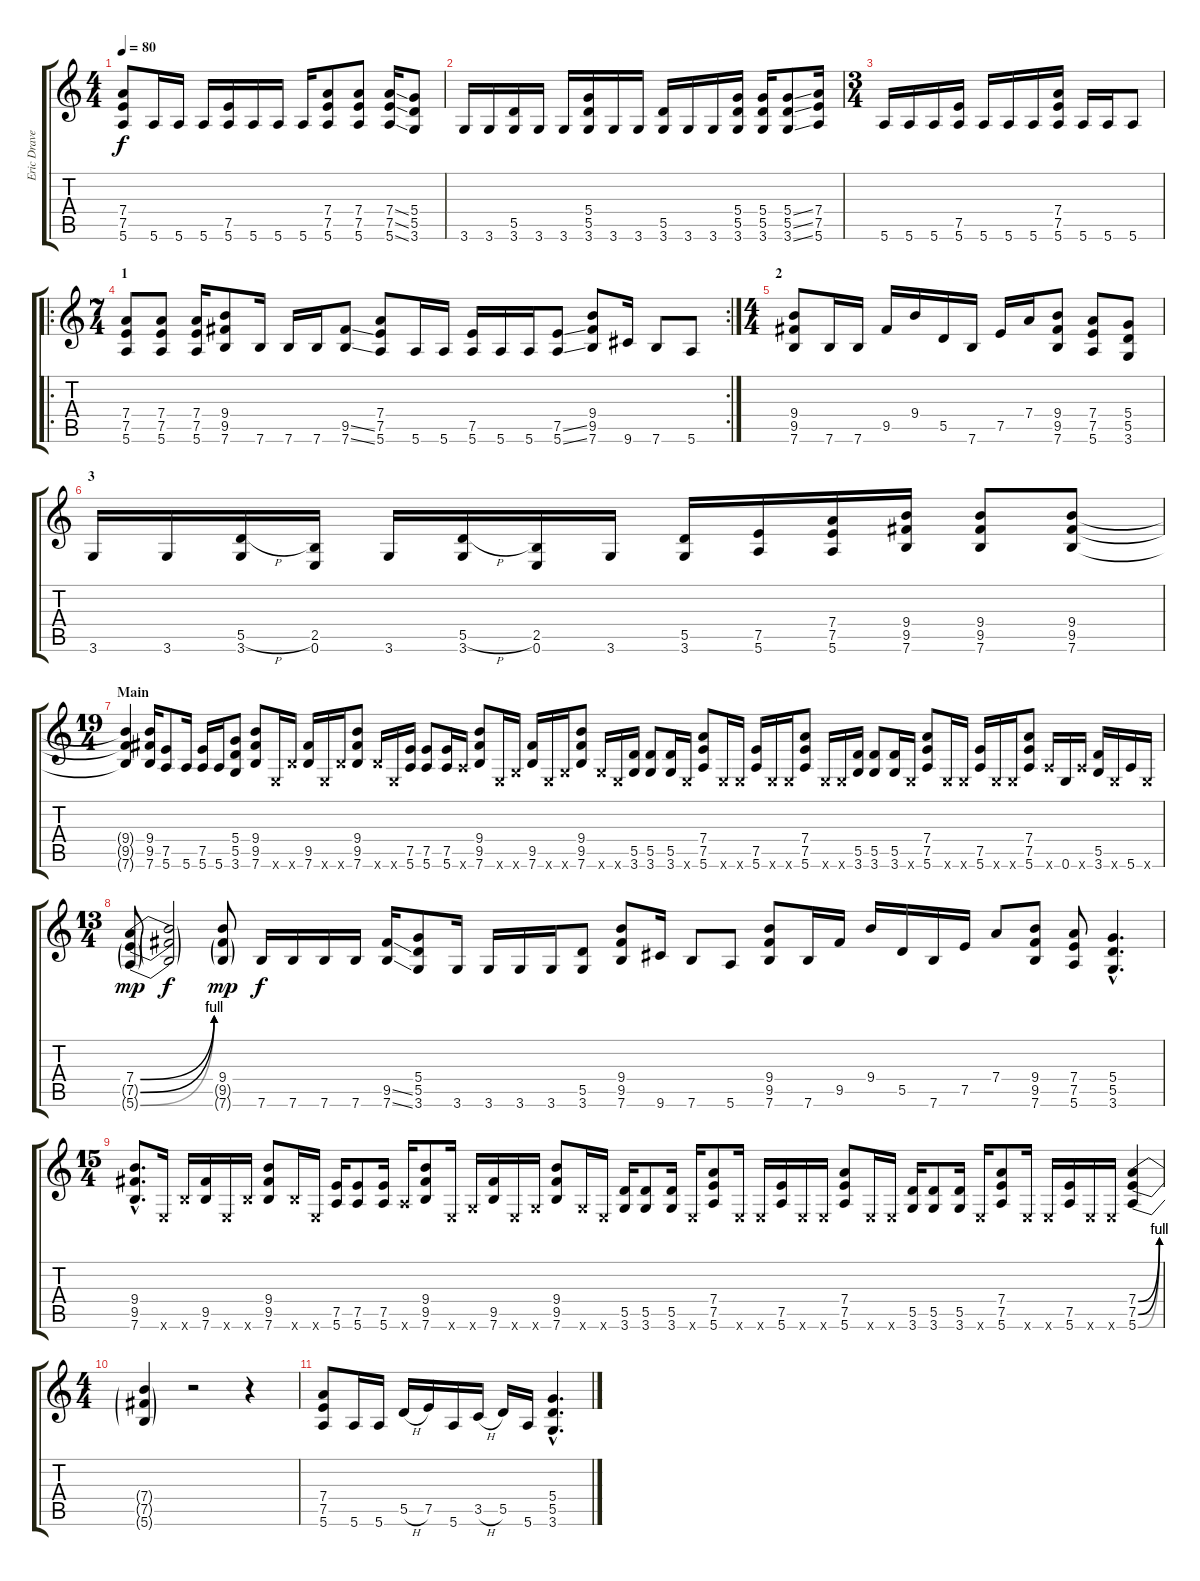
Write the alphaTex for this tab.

\track ("Eric Draven" "Eric Drave") {instrument overdrivenguitar}
\staff {score tabs}
\tuning (E4 B3 G3 D3 A2 E2) {hide}
\ts (4 4)
\tempo 80
\clef g2
\ks c
(7.4 7.5 5.6).8{dy f instrument overdrivenguitar} 5.6.16 5.6.16 5.6.16 (7.5 5.6).16 5.6.16 5.6.16 5.6.16 (7.4 7.5 5.6).8 (7.4 7.5 5.6).8 (7.4{ss} 7.5{ss} 5.6{ss}).16 (5.4 5.5 3.6).8 |
3.6.16 3.6.16 (5.5 3.6).16 3.6.16 3.6.16 (5.4 5.5 3.6).16 3.6.16 3.6.16 (5.5 3.6).16 3.6.16 3.6.16 (5.4 5.5 3.6).16 (5.4 5.5 3.6).16 (5.4{ss} 5.5{ss} 3.6{ss}).8 (7.4 7.5 5.6).16 |
\ts (3 4)
5.6.16 5.6.16 5.6.16 (7.5 5.6).16 5.6.16 5.6.16 5.6.16 (7.4 7.5 5.6).16 5.6.16 5.6.16 5.6.8 |
\ro
\rc 2
\ts (7 4)
\section ("" "1")
(7.4 7.5 5.6).8 (7.4 7.5 5.6).8 (7.4 7.5 5.6).16 (9.4 9.5 7.6).8 7.6.16 7.6.16 7.6.16 (9.5{ss} 7.6{ss}).8 (7.4 7.5 5.6).8 5.6.16 5.6.16 (7.5 5.6).16 5.6.16 5.6.16 (7.5{ss} 5.6{ss}).8 (9.4 9.5 7.6).8 9.6.16 7.6.8 5.6.8 |
\ts (4 4)
\section ("" "2")
(9.4 9.5 7.6).8 7.6.16 7.6.16 9.5.16 9.4.16 5.5.16 7.6.16 7.5.16 7.4.16 (9.4 9.5 7.6).8 (7.4 7.5 5.6).8 (5.4 5.5 3.6).8 |
\section ("" "3")
3.6.16 3.6.16 (5.5{h} 3.6).16 (2.5 0.6).16 3.6.16 (5.5{h} 3.6).16 (2.5 0.6).16 3.6.16 (5.5 3.6).16 (7.5 5.6).16 (7.4 7.5 5.6).16 (9.4 9.5 7.6).16 (9.4 9.5 7.6).8 (9.4 9.5 7.6).8 |
\ts (19 4)
\section ("" "Main")
(9.4{t} 9.5{t} 7.6{t}).4 (9.4 9.5 7.6).16 (7.5 5.6).8 5.6.16 (7.5 5.6).16 5.6.16 (5.4 5.5 3.6).8 (9.4 9.5 7.6).8 0.6{x}.16 7.6{x}.16 (9.5 7.6).16 0.6{x}.16 7.6{x}.16 (9.4 9.5 7.6).8 7.6{x}.16 0.6{x}.16 (7.5 5.6).16 (7.5 5.6).8 (7.5 5.6).16 5.6{x}.16 (9.4 9.5 7.6).8 0.6{x}.16 3.6{x}.16 (9.5 7.6).16 0.6{x}.16 3.6{x}.16 (9.4 9.5 7.6).8 3.6{x}.16 0.6{x}.16 (5.5 3.6).16 (5.5 3.6).8 (5.5 3.6).16 0.6{x}.16 (7.4 7.5 5.6).8 0.6{x}.16 0.6{x}.16 (7.5 5.6).16 0.6{x}.16 0.6{x}.16 (7.4 7.5 5.6).8 0.6{x}.16 0.6{x}.16 (5.5 3.6).16 (5.5 3.6).8 (5.5 3.6).16 0.6{x}.16 (7.4 7.5 5.6).8 0.6{x}.16 0.6{x}.16 (7.5 5.6).16 0.6{x}.16 0.6{x}.16 (7.4 7.5 5.6).8 5.6{x}.16 0.6.16 5.6{x}.16 (5.5 3.6).16 0.6{x}.16 5.6.16 0.6{x}.16 |
\ts (13 4)
(7.4{be (bend 0 0 60 4)} 7.5{be (bend 0 0 60 4) g} 5.6{be (bend 0 0 60 4) g}).8{dy mp} (7.4{t} 7.5{t} 5.6{t}).2{dy f} (9.4 9.5{g} 7.6{g}).8{dy mp} 7.6.16{dy f} 7.6.16 7.6.16 7.6.16 (9.5{ss} 7.6{ss}).16 (5.4 5.5 3.6).8 3.6.16 3.6.16 3.6.16 3.6.16 (5.5 3.6).8 (9.4 9.5 7.6).8 9.6.16 7.6.8 5.6.8 (9.4 9.5 7.6).8 7.6.16 9.5.16 9.4.16 5.5.16 7.6.16 7.5.16 7.4.8 (9.4 9.5 7.6).8 (7.4 7.5 5.6).8 (5.4{hac} 5.5{hac} 3.6{hac}).4{d} |
\ts (15 4)
(9.4{hac} 9.5{hac} 7.6{hac}).8{d} 0.6{x}.16 7.6{x}.16 (9.5 7.6).16 0.6{x}.16 7.6{x}.16 (9.4 9.5 7.6).8 7.6{x}.16 0.6{x}.16 (7.5 5.6).16 (7.5 5.6).8 (7.5 5.6).16 5.6{x}.16 (9.4 9.5 7.6).8 0.6{x}.16 3.6{x}.16 (9.5 7.6).16 0.6{x}.16 3.6{x}.16 (9.4 9.5 7.6).8 3.6{x}.16 0.6{x}.16 (5.5 3.6).16 (5.5 3.6).8 (5.5 3.6).16 0.6{x}.16 (7.4 7.5 5.6).8 0.6{x}.16 0.6{x}.16 (7.5 5.6).16 0.6{x}.16 0.6{x}.16 (7.4 7.5 5.6).8 0.6{x}.16 0.6{x}.16 (5.5 3.6).16 (5.5 3.6).8 (5.5 3.6).16 0.6{x}.16 (7.4 7.5 5.6).8 0.6{x}.16 0.6{x}.16 (7.5 5.6).16 0.6{x}.16 0.6{x}.16 (7.4{be (bend 0 0 60 4)} 7.5{be (bend 0 0 60 4)} 5.6{be (bend 0 0 60 4)}).4 |
\ts (4 4)
(7.4{t} 7.5{t} 5.6{t}).4 r.2 r.4 |
(7.4 7.5 5.6).8 5.6.16 5.6.16 5.5{h}.16 7.5.16 5.6.16 3.5{h}.16 5.5.16 5.6.16 (5.4{hac} 5.5{hac} 3.6{hac}).4{d}
